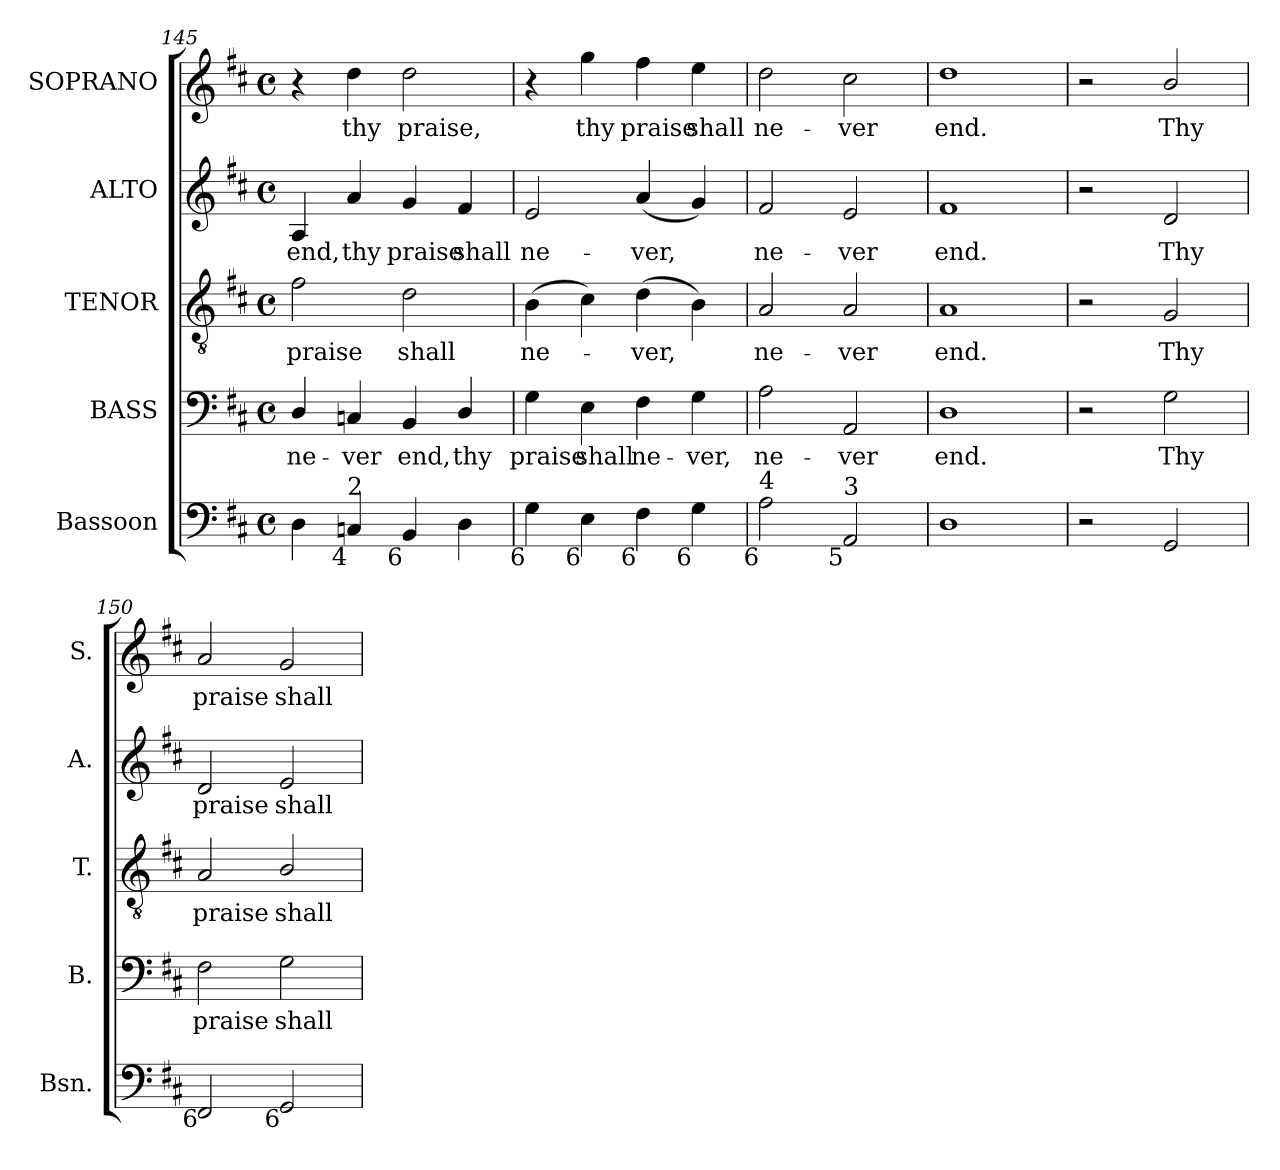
**kern	**kern	**text	**kern	**text	**kern	**text	**kern	**text
*part5	*part4	*part4	*part3	*part3	*part2	*part2	*part1	*part1
*staff5	*staff4	*staff4	*staff3	*staff3	*staff2	*staff2	*staff1	*staff1
*I"Bassoon	*I"BASS	*	*I"TENOR	*	*I"ALTO	*	*I"SOPRANO	*
*I'Bsn.	*I'B.	*	*I'T.	*	*I'A.	*	*I'S.	*
*clefF4	*clefF4	*	*clefGv2	*	*clefG2	*	*clefG2	*
*	*	*	*ITrd7c12	*	*	*	*	*
*k[f#c#]	*k[f#c#]	*	*k[f#c#]	*	*k[f#c#]	*	*k[f#c#]	*
*D:	*D:	*	*D:	*	*D:	*	*D:	*
*M4/4	*M4/4	*	*M4/4	*	*M4/4	*	*M4/4	*
*met(c)	*met(c)	*	*met(c)	*	*met(c)	*	*met(c)	*
=145	=145	=145	=145	=145	=145	=145	=145	=145
!	!	!LO:LY:b:color=#000000	!	!	!	!	!	!
!	!	!	!	!LO:LY:b:color=#000000	!	!	!	!
!	!	!	!	!	!	!LO:LY:b:color=#000000	!	!
4Di\	4Di/	ne-	2F#i\	praise	4Ai/	end,	4r	.
!	!	!LO:LY:b:color=#000000	!	!	!	!	!	!
!	!	!	!	!	!	!LO:LY:b:color=#000000	!	!
!LO:TX:b:rj:t=4	!	!	!	!	!	!	!	!
!LO:TX:t=2	!	!	!	!	!	!	!	!
!	!	!	!	!	!	!	!	!LO:LY:b:color=#000000
4Cni/	4Cni/	-ver	.	.	4ai/	thy	4ddi\	thy
!	!	!LO:LY:b:color=#000000	!	!	!	!	!	!
!	!	!	!	!LO:LY:b:color=#000000	!	!	!	!
!	!	!	!	!	!	!LO:LY:b:color=#000000	!	!
!LO:TX:b:rj:t=6	!	!	!	!	!	!	!	!
!	!	!	!	!	!	!	!	!LO:LY:b:color=#000000
4BBi/	4BBi/	end,	2Di\	shall	4gi/	praise	2ddi\	praise,
!	!	!LO:LY:b:color=#000000	!	!	!	!	!	!
!	!	!	!	!	!	!LO:LY:b:color=#000000	!	!
4Di\	4Di/	thy	.	.	4f#i/	shall	.	.
=146	=146	=146	=146	=146	=146	=146	=146	=146
!	!	!LO:LY:b:color=#000000	!	!	!	!	!	!
!	!	!	!	!LO:LY:b:color=#000000	!	!	!	!
!LO:TX:b:rj:t=6	!	!	!	!	!	!	!	!
!	!	!	!	!	!	!LO:LY:b:color=#000000	!	!
4Gi\	4Gi\	praise	(4BBi\	ne-	2ei/	ne-	4r	.
!	!	!LO:LY:b:color=#000000	!	!	!	!	!	!
!LO:TX:b:rj:t=6	!	!	!	!	!	!	!	!
!	!	!	!	!	!	!	!	!LO:LY:b:color=#000000
4Ei\	4Ei\	shall	4C#i\)	.	.	.	4ggi\	thy
!	!	!LO:LY:b:color=#000000	!	!	!	!	!	!
!	!	!	!	!LO:LY:b:color=#000000	!	!	!	!
!	!	!	!	!	!	!LO:LY:b:color=#000000	!	!
!LO:TX:b:rj:t=6	!	!	!	!	!	!	!	!
!	!	!	!	!	!	!	!	!LO:LY:b:color=#000000
4F#i\	4F#i\	ne-	(4Di\	-ver,	(4ai/	-ver,	4ff#i\	praise
!	!	!LO:LY:b:color=#000000	!	!	!	!	!	!
!LO:TX:b:rj:t=6	!	!	!	!	!	!	!	!
!	!	!	!	!	!	!	!	!LO:LY:b:color=#000000
4Gi\	4Gi\	-ver,	4BBi\)	.	4gi/)	.	4eei\	shall
=147	=147	=147	=147	=147	=147	=147	=147	=147
!	!	!LO:LY:b:color=#000000	!	!	!	!	!	!
!	!	!	!	!LO:LY:b:color=#000000	!	!	!	!
!	!	!	!	!	!	!LO:LY:b:color=#000000	!	!
!LO:TX:b:rj:t=6	!	!	!	!	!	!	!	!
!LO:TX:t=4	!	!	!	!	!	!	!	!
!	!	!	!	!	!	!	!	!LO:LY:b:color=#000000
2Ai\	2Ai\	ne-	2AAi/	ne-	2f#i/	ne-	2ddi\	ne-
!	!	!LO:LY:b:color=#000000	!	!	!	!	!	!
!	!	!	!	!LO:LY:b:color=#000000	!	!	!	!
!	!	!	!	!	!	!LO:LY:b:color=#000000	!	!
!LO:TX:b:rj:t=5	!	!	!	!	!	!	!	!
!LO:TX:t=3	!	!	!	!	!	!	!	!
!	!	!	!	!	!	!	!	!LO:LY:b:color=#000000
2AAi/	2AAi/	-ver	2AAi/	-ver	2ei/	-ver	2cc#i\	-ver
=148	=148	=148	=148	=148	=148	=148	=148	=148
!	!	!LO:LY:b:color=#000000	!	!	!	!	!	!
!	!	!	!	!LO:LY:b:color=#000000	!	!	!	!
!	!	!	!	!	!	!LO:LY:b:color=#000000	!	!
!	!	!	!	!	!	!	!	!LO:LY:b:color=#000000
1Di	1Di	end.	1AAi	end.	1f#i	end.	1ddi	end.
!!LO:LB:g=z
=149	=149	=149	=149	=149	=149	=149	=149	=149
2r	2r	.	2r	.	2r	.	2r	.
!	!	!LO:LY:b:color=#000000	!	!	!	!	!	!
!	!	!	!	!LO:LY:b:color=#000000	!	!	!	!
!	!	!	!	!	!	!LO:LY:b:color=#000000	!	!
!	!	!	!	!	!	!	!	!LO:LY:b:color=#000000
2GGi/	2Gi\	Thy	2GGi/	Thy	2di/	Thy	2bi/	Thy
=150	=150	=150	=150	=150	=150	=150	=150	=150
!	!	!LO:LY:b:color=#000000	!	!	!	!	!	!
!	!	!	!	!LO:LY:b:color=#000000	!	!	!	!
!	!	!	!	!	!	!LO:LY:b:color=#000000	!	!
!LO:TX:b:rj:t=6	!	!	!	!	!	!	!	!
!	!	!	!	!	!	!	!	!LO:LY:b:color=#000000
2FF#i/	2F#i\	praise	2AAi/	praise	2di/	praise	2ai/	praise
!	!	!LO:LY:b:color=#000000	!	!	!	!	!	!
!	!	!	!	!LO:LY:b:color=#000000	!	!	!	!
!	!	!	!	!	!	!LO:LY:b:color=#000000	!	!
!LO:TX:b:rj:t=6	!	!	!	!	!	!	!	!
!	!	!	!	!	!	!	!	!LO:LY:b:color=#000000
2GGi/	2Gi\	shall	2BBi/	shall	2ei/	shall	2gi/	shall
=	=	=	=	=	=	=	=	=
*-	*-	*-	*-	*-	*-	*-	*-	*-
